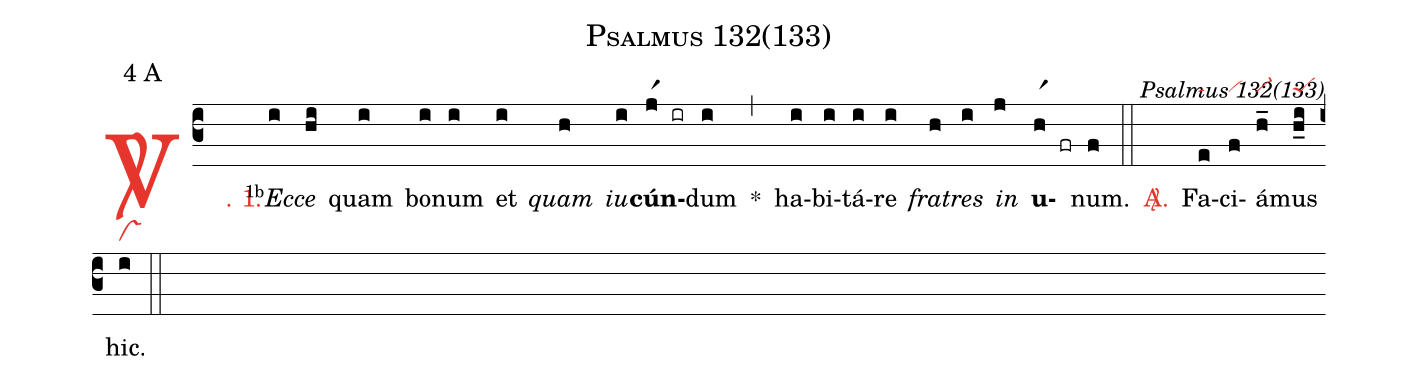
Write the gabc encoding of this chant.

name: Psalmus 132(133);
mode: 4;
mode-differentia: A;
commentary: Psalmus 132(133);
nabc-lines: 1;
%%
(c3)

<c><sp>V/</sp>. 1.</c>() <v>\VSup{1b}</v><i>Ec</i>(i)<i>ce</i>(hi) quam(i) bo(i)num(i) et(i) <i>quam</i>(h) <i>iu</i>(i)<b>cún</b>(jr1 ir)dum(i) *(,) ha(i)bi(i)tá(i)re(i) <i>fra</i>(h)<i>tres</i>(i) <i>in</i>(j) <b>u</b>(hr1 fr)num.(f)

(::)

<nlba><c><sp>A/</sp>.</c>() Fa</nlba>(e|ta)ci(f|vi)á(h_|vi-)mus(h_i|peS) hic.(i|vs)

(::)
